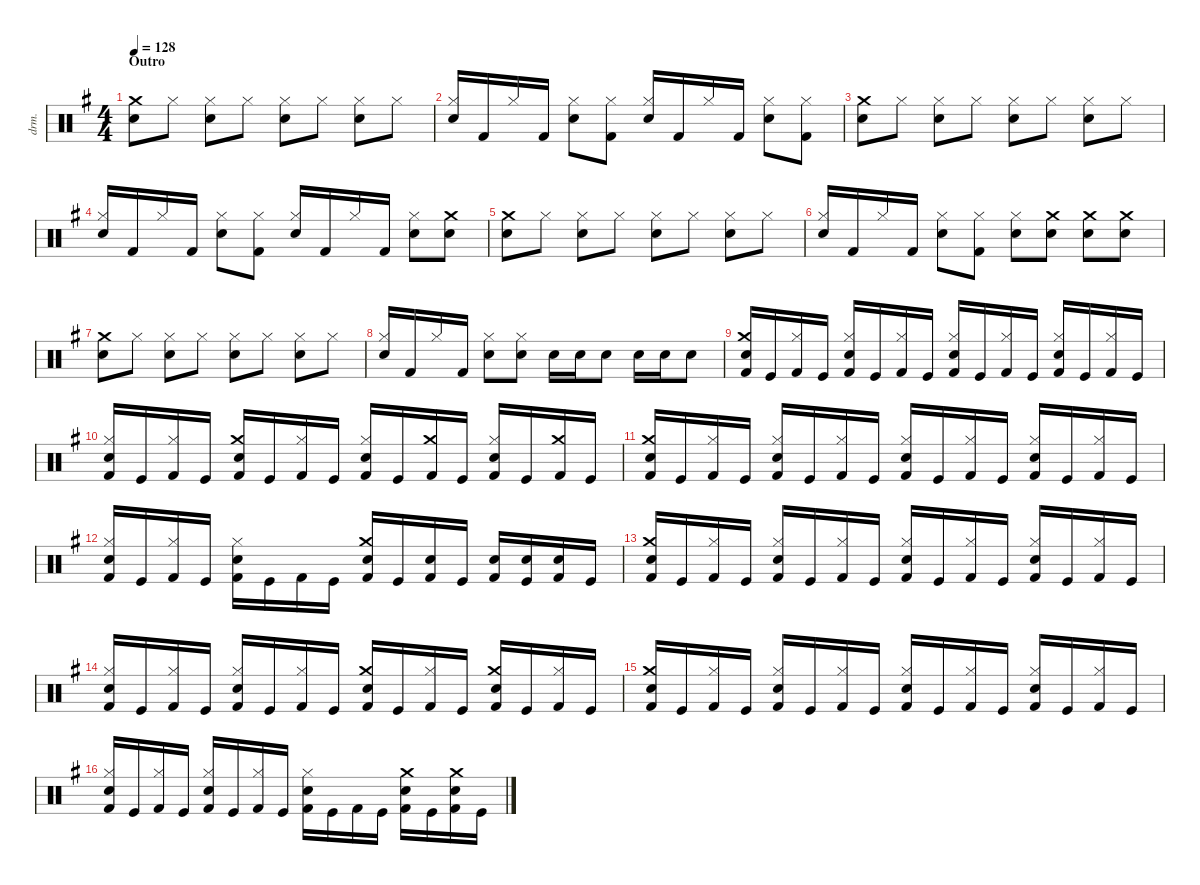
\defaultSystemsLayout 4
\hideDynamics
\bracketExtendMode nobrackets
\otherSystemsTrackNameOrientation horizontal
\track ("Lars Ulrich (Drums)" "drm.") {defaultSystemsLayout 4 instrument percussion}
\staff {score}
\articulation defaults
\ts (4 4)
\section ("" "Outro")
\tempo 128
\clef neutral
\ks eminor
("Crash medium (hit)"{acc forcenatural} "Snare (hit) 2"{acc forcenatural}).8{dy f beam Down} "Hi-Hat (closed)"{acc forcenatural}.8{beam Down} ("Snare (hit) 2"{acc forcenatural} "Hi-Hat (closed)"{acc forcenatural}).8{beam Down} "Hi-Hat (closed)"{acc forcenatural}.8{beam Down} ("Snare (hit) 2"{acc forcenatural} "Hi-Hat (closed)"{acc forcenatural}).8{beam Down} "Hi-Hat (closed)"{acc forcenatural}.8{beam Down} ("Snare (hit) 2"{acc forcenatural} "Hi-Hat (closed)"{acc forcenatural}).8{beam Down} "Hi-Hat (closed)"{acc forcenatural}.8{beam Down} |
("Snare (hit) 2"{acc forcenatural} "Hi-Hat (closed)"{acc forcenatural}).16{beam Up} "Kick (hit) 2"{acc forcenatural}.16{beam Up} "Hi-Hat (closed)"{acc forcenatural}.16{beam Up} "Kick (hit) 2"{acc forcenatural}.16{beam Up} ("Snare (hit) 2"{acc forcenatural} "Hi-Hat (closed)"{acc forcenatural}).8{beam Down} ("Kick (hit) 2"{acc forcenatural} "Hi-Hat (closed)"{acc forcenatural}).8{beam Down} ("Snare (hit) 2"{acc forcenatural} "Hi-Hat (closed)"{acc forcenatural}).16{beam Up} "Kick (hit) 2"{acc forcenatural}.16{beam Up} "Hi-Hat (closed)"{acc forcenatural}.16{beam Up} "Kick (hit) 2"{acc forcenatural}.16{beam Up} ("Snare (hit) 2"{acc forcenatural} "Hi-Hat (closed)"{acc forcenatural}).8{beam Down} ("Kick (hit) 2"{acc forcenatural} "Hi-Hat (closed)"{acc forcenatural}).8{beam Down} |
("Crash medium (hit)"{acc forcenatural} "Snare (hit) 2"{acc forcenatural}).8{beam Down} "Hi-Hat (closed)"{acc forcenatural}.8{beam Down} ("Snare (hit) 2"{acc forcenatural} "Hi-Hat (closed)"{acc forcenatural}).8{beam Down} "Hi-Hat (closed)"{acc forcenatural}.8{beam Down} ("Snare (hit) 2"{acc forcenatural} "Hi-Hat (closed)"{acc forcenatural}).8{beam Down} "Hi-Hat (closed)"{acc forcenatural}.8{beam Down} ("Snare (hit) 2"{acc forcenatural} "Hi-Hat (closed)"{acc forcenatural}).8{beam Down} "Hi-Hat (closed)"{acc forcenatural}.8{beam Down} |
("Snare (hit) 2"{acc forcenatural} "Hi-Hat (closed)"{acc forcenatural}).16{beam Up} "Kick (hit) 2"{acc forcenatural}.16{beam Up} "Hi-Hat (closed)"{acc forcenatural}.16{beam Up} "Kick (hit) 2"{acc forcenatural}.16{beam Up} ("Snare (hit) 2"{acc forcenatural} "Hi-Hat (closed)"{acc forcenatural}).8{beam Down} ("Kick (hit) 2"{acc forcenatural} "Hi-Hat (closed)"{acc forcenatural}).8{beam Down} ("Snare (hit) 2"{acc forcenatural} "Hi-Hat (closed)"{acc forcenatural}).16{beam Up} "Kick (hit) 2"{acc forcenatural}.16{beam Up} "Hi-Hat (closed)"{acc forcenatural}.16{beam Up} "Kick (hit) 2"{acc forcenatural}.16{beam Up} ("Snare (hit) 2"{acc forcenatural} "Hi-Hat (closed)"{acc forcenatural}).8{beam Down} ("Snare (hit) 2"{acc forcenatural} "Crash medium (hit)"{acc forcenatural}).8{beam Down} |
("Crash medium (hit)"{acc forcenatural} "Snare (hit) 2"{acc forcenatural}).8{beam Down} "Hi-Hat (closed)"{acc forcenatural}.8{beam Down} ("Snare (hit) 2"{acc forcenatural} "Hi-Hat (closed)"{acc forcenatural}).8{beam Down} "Hi-Hat (closed)"{acc forcenatural}.8{beam Down} ("Snare (hit) 2"{acc forcenatural} "Hi-Hat (closed)"{acc forcenatural}).8{beam Down} "Hi-Hat (closed)"{acc forcenatural}.8{beam Down} ("Snare (hit) 2"{acc forcenatural} "Hi-Hat (closed)"{acc forcenatural}).8{beam Down} "Hi-Hat (closed)"{acc forcenatural}.8{beam Down} |
("Snare (hit) 2"{acc forcenatural} "Hi-Hat (closed)"{acc forcenatural}).16{beam Up} "Kick (hit) 2"{acc forcenatural}.16{beam Up} "Hi-Hat (closed)"{acc forcenatural}.16{beam Up} "Kick (hit) 2"{acc forcenatural}.16{beam Up} ("Snare (hit) 2"{acc forcenatural} "Hi-Hat (closed)"{acc forcenatural}).8{beam Down} ("Kick (hit) 2"{acc forcenatural} "Hi-Hat (closed)"{acc forcenatural}).8{beam Down} ("Hi-Hat (closed)"{acc forcenatural} "Snare (hit) 2"{acc forcenatural}).8{beam Down} ("Crash medium (hit)"{acc forcenatural} "Snare (hit) 2"{acc forcenatural}).8{beam Down} ("Crash medium (hit)"{acc forcenatural} "Snare (hit) 2"{acc forcenatural}).8{beam Down} ("Crash medium (hit)"{acc forcenatural} "Snare (hit) 2"{acc forcenatural}).8{beam Down} |
("Crash medium (hit)"{acc forcenatural} "Snare (hit) 2"{acc forcenatural}).8{beam Down} "Hi-Hat (closed)"{acc forcenatural}.8{beam Down} ("Snare (hit) 2"{acc forcenatural} "Hi-Hat (closed)"{acc forcenatural}).8{beam Down} "Hi-Hat (closed)"{acc forcenatural}.8{beam Down} ("Snare (hit) 2"{acc forcenatural} "Hi-Hat (closed)"{acc forcenatural}).8{beam Down} "Hi-Hat (closed)"{acc forcenatural}.8{beam Down} ("Snare (hit) 2"{acc forcenatural} "Hi-Hat (closed)"{acc forcenatural}).8{beam Down} "Hi-Hat (closed)"{acc forcenatural}.8{beam Down} |
("Hi-Hat (closed)"{acc forcenatural} "Snare (hit) 2"{acc forcenatural}).16{beam Up} "Kick (hit) 2"{acc forcenatural}.16{beam Up} "Hi-Hat (closed)"{acc forcenatural}.16{beam Up} "Kick (hit) 2"{acc forcenatural}.16{beam Up} ("Snare (hit) 2"{acc forcenatural} "Hi-Hat (closed)"{acc forcenatural}).8{beam Down} ("Hi-Hat (closed)"{acc forcenatural} "Snare (hit) 2"{acc forcenatural}).8{beam Down} "Snare (hit) 2"{acc forcenatural}.16{beam Down} "Snare (hit) 2"{acc forcenatural}.16{beam Down} "Snare (hit) 2"{acc forcenatural}.8{beam Down} "Snare (hit) 2"{acc forcenatural}.16{beam Down} "Snare (hit) 2"{acc forcenatural}.16{beam Down} "Snare (hit) 2"{acc forcenatural}.8{beam Down} |
("Snare (hit) 2"{acc forcenatural} "Crash medium (hit)"{acc forcenatural} "Kick (hit) 2"{acc forcenatural}).16{beam Up} "Kick (hit)"{acc forcenatural}.16{beam Up} ("Hi-Hat (closed)"{acc forcenatural} "Kick (hit) 2"{acc forcenatural}).16{beam Up} "Kick (hit)"{acc forcenatural}.16{beam Up} ("Snare (hit) 2"{acc forcenatural} "Hi-Hat (closed)"{acc forcenatural} "Kick (hit) 2"{acc forcenatural}).16{beam Up} "Kick (hit)"{acc forcenatural}.16{beam Up} ("Hi-Hat (closed)"{acc forcenatural} "Kick (hit) 2"{acc forcenatural}).16{beam Up} "Kick (hit)"{acc forcenatural}.16{beam Up} ("Snare (hit) 2"{acc forcenatural} "Hi-Hat (closed)"{acc forcenatural} "Kick (hit) 2"{acc forcenatural}).16{beam Up} "Kick (hit)"{acc forcenatural}.16{beam Up} ("Hi-Hat (closed)"{acc forcenatural} "Kick (hit) 2"{acc forcenatural}).16{beam Up} "Kick (hit)"{acc forcenatural}.16{beam Up} ("Snare (hit) 2"{acc forcenatural} "Hi-Hat (closed)"{acc forcenatural} "Kick (hit) 2"{acc forcenatural}).16{beam Up} "Kick (hit)"{acc forcenatural}.16{beam Up} ("Hi-Hat (closed)"{acc forcenatural} "Kick (hit) 2"{acc forcenatural}).16{beam Up} "Kick (hit)"{acc forcenatural}.16{beam Up} |
("Snare (hit) 2"{acc forcenatural} "Hi-Hat (closed)"{acc forcenatural} "Kick (hit) 2"{acc forcenatural}).16{beam Up} "Kick (hit)"{acc forcenatural}.16{beam Up} ("Hi-Hat (closed)"{acc forcenatural} "Kick (hit) 2"{acc forcenatural}).16{beam Up} "Kick (hit)"{acc forcenatural}.16{beam Up} ("Crash medium (hit)"{acc forcenatural} "Snare (hit) 2"{acc forcenatural} "Kick (hit) 2"{acc forcenatural}).16{beam Up} "Kick (hit)"{acc forcenatural}.16{beam Up} ("Hi-Hat (closed)"{acc forcenatural} "Kick (hit) 2"{acc forcenatural}).16{beam Up} "Kick (hit)"{acc forcenatural}.16{beam Up} ("Snare (hit) 2"{acc forcenatural} "Hi-Hat (closed)"{acc forcenatural} "Kick (hit) 2"{acc forcenatural}).16{beam Up} "Kick (hit)"{acc forcenatural}.16{beam Up} ("Crash medium (hit)"{acc forcenatural} "Kick (hit) 2"{acc forcenatural}).16{beam Up} "Kick (hit)"{acc forcenatural}.16{beam Up} ("Snare (hit) 2"{acc forcenatural} "Hi-Hat (closed)"{acc forcenatural} "Kick (hit) 2"{acc forcenatural}).16{beam Up} "Kick (hit)"{acc forcenatural}.16{beam Up} ("Crash medium (hit)"{acc forcenatural} "Kick (hit) 2"{acc forcenatural}).16{beam Up} "Kick (hit)"{acc forcenatural}.16{beam Up} |
("Snare (hit) 2"{acc forcenatural} "Crash medium (hit)"{acc forcenatural} "Kick (hit) 2"{acc forcenatural}).16{beam Up} "Kick (hit)"{acc forcenatural}.16{beam Up} ("Hi-Hat (closed)"{acc forcenatural} "Kick (hit) 2"{acc forcenatural}).16{beam Up} "Kick (hit)"{acc forcenatural}.16{beam Up} ("Snare (hit) 2"{acc forcenatural} "Hi-Hat (closed)"{acc forcenatural} "Kick (hit) 2"{acc forcenatural}).16{beam Up} "Kick (hit)"{acc forcenatural}.16{beam Up} ("Hi-Hat (closed)"{acc forcenatural} "Kick (hit) 2"{acc forcenatural}).16{beam Up} "Kick (hit)"{acc forcenatural}.16{beam Up} ("Snare (hit) 2"{acc forcenatural} "Hi-Hat (closed)"{acc forcenatural} "Kick (hit) 2"{acc forcenatural}).16{beam Up} "Kick (hit)"{acc forcenatural}.16{beam Up} ("Hi-Hat (closed)"{acc forcenatural} "Kick (hit) 2"{acc forcenatural}).16{beam Up} "Kick (hit)"{acc forcenatural}.16{beam Up} ("Snare (hit) 2"{acc forcenatural} "Hi-Hat (closed)"{acc forcenatural} "Kick (hit) 2"{acc forcenatural}).16{beam Up} "Kick (hit)"{acc forcenatural}.16{beam Up} ("Hi-Hat (closed)"{acc forcenatural} "Kick (hit) 2"{acc forcenatural}).16{beam Up} "Kick (hit)"{acc forcenatural}.16{beam Up} |
("Snare (hit) 2"{acc forcenatural} "Hi-Hat (closed)"{acc forcenatural} "Kick (hit) 2"{acc forcenatural}).16{beam Up} "Kick (hit)"{acc forcenatural}.16{beam Up} ("Hi-Hat (closed)"{acc forcenatural} "Kick (hit) 2"{acc forcenatural}).16{beam Up} "Kick (hit)"{acc forcenatural}.16{beam Up} ("Snare (hit) 2"{acc forcenatural} "Hi-Hat (closed)"{acc forcenatural} "Kick (hit) 2"{acc forcenatural}).16{beam Down} "Kick (hit)"{acc forcenatural}.16{beam Down} "Kick (hit) 2"{acc forcenatural}.16{beam Down} "Kick (hit)"{acc forcenatural}.16{beam Down} ("Snare (hit) 2"{acc forcenatural} "Crash medium (hit)"{acc forcenatural} "Kick (hit) 2"{acc forcenatural}).16{beam Up} "Kick (hit)"{acc forcenatural}.16{beam Up} ("Snare (hit) 2"{acc forcenatural} "Kick (hit) 2"{acc forcenatural}).16{beam Up} "Kick (hit)"{acc forcenatural}.16{beam Up} ("Snare (hit) 2"{acc forcenatural} "Kick (hit) 2"{acc forcenatural}).16{beam Up} ("Snare (hit) 2"{acc forcenatural} "Kick (hit)"{acc forcenatural}).16{beam Up} ("Snare (hit) 2"{acc forcenatural} "Kick (hit) 2"{acc forcenatural}).16{beam Up} "Kick (hit)"{acc forcenatural}.16{beam Up} |
("Snare (hit) 2"{acc forcenatural} "Crash medium (hit)"{acc forcenatural} "Kick (hit) 2"{acc forcenatural}).16{beam Up} "Kick (hit)"{acc forcenatural}.16{beam Up} ("Hi-Hat (closed)"{acc forcenatural} "Kick (hit) 2"{acc forcenatural}).16{beam Up} "Kick (hit)"{acc forcenatural}.16{beam Up} ("Snare (hit) 2"{acc forcenatural} "Hi-Hat (closed)"{acc forcenatural} "Kick (hit) 2"{acc forcenatural}).16{beam Up} "Kick (hit)"{acc forcenatural}.16{beam Up} ("Hi-Hat (closed)"{acc forcenatural} "Kick (hit) 2"{acc forcenatural}).16{beam Up} "Kick (hit)"{acc forcenatural}.16{beam Up} ("Snare (hit) 2"{acc forcenatural} "Hi-Hat (closed)"{acc forcenatural} "Kick (hit) 2"{acc forcenatural}).16{beam Up} "Kick (hit)"{acc forcenatural}.16{beam Up} ("Hi-Hat (closed)"{acc forcenatural} "Kick (hit) 2"{acc forcenatural}).16{beam Up} "Kick (hit)"{acc forcenatural}.16{beam Up} ("Snare (hit) 2"{acc forcenatural} "Hi-Hat (closed)"{acc forcenatural} "Kick (hit) 2"{acc forcenatural}).16{beam Up} "Kick (hit)"{acc forcenatural}.16{beam Up} ("Hi-Hat (closed)"{acc forcenatural} "Kick (hit) 2"{acc forcenatural}).16{beam Up} "Kick (hit)"{acc forcenatural}.16{beam Up} |
("Snare (hit) 2"{acc forcenatural} "Hi-Hat (closed)"{acc forcenatural} "Kick (hit) 2"{acc forcenatural}).16{beam Up} "Kick (hit)"{acc forcenatural}.16{beam Up} ("Hi-Hat (closed)"{acc forcenatural} "Kick (hit) 2"{acc forcenatural}).16{beam Up} "Kick (hit)"{acc forcenatural}.16{beam Up} ("Snare (hit) 2"{acc forcenatural} "Hi-Hat (closed)"{acc forcenatural} "Kick (hit) 2"{acc forcenatural}).16{beam Up} "Kick (hit)"{acc forcenatural}.16{beam Up} ("Hi-Hat (closed)"{acc forcenatural} "Kick (hit) 2"{acc forcenatural}).16{beam Up} "Kick (hit)"{acc forcenatural}.16{beam Up} ("Crash medium (hit)"{acc forcenatural} "Snare (hit) 2"{acc forcenatural} "Kick (hit) 2"{acc forcenatural}).16{beam Up} "Kick (hit)"{acc forcenatural}.16{beam Up} ("Hi-Hat (closed)"{acc forcenatural} "Kick (hit) 2"{acc forcenatural}).16{beam Up} "Kick (hit)"{acc forcenatural}.16{beam Up} ("Crash medium (hit)"{acc forcenatural} "Snare (hit) 2"{acc forcenatural} "Kick (hit) 2"{acc forcenatural}).16{beam Up} "Kick (hit)"{acc forcenatural}.16{beam Up} ("Hi-Hat (closed)"{acc forcenatural} "Kick (hit) 2"{acc forcenatural}).16{beam Up} "Kick (hit)"{acc forcenatural}.16{beam Up} |
("Snare (hit) 2"{acc forcenatural} "Crash medium (hit)"{acc forcenatural} "Kick (hit) 2"{acc forcenatural}).16{beam Up} "Kick (hit)"{acc forcenatural}.16{beam Up} ("Hi-Hat (closed)"{acc forcenatural} "Kick (hit) 2"{acc forcenatural}).16{beam Up} "Kick (hit)"{acc forcenatural}.16{beam Up} ("Snare (hit) 2"{acc forcenatural} "Hi-Hat (closed)"{acc forcenatural} "Kick (hit) 2"{acc forcenatural}).16{beam Up} "Kick (hit)"{acc forcenatural}.16{beam Up} ("Hi-Hat (closed)"{acc forcenatural} "Kick (hit) 2"{acc forcenatural}).16{beam Up} "Kick (hit)"{acc forcenatural}.16{beam Up} ("Snare (hit) 2"{acc forcenatural} "Hi-Hat (closed)"{acc forcenatural} "Kick (hit) 2"{acc forcenatural}).16{beam Up} "Kick (hit)"{acc forcenatural}.16{beam Up} ("Hi-Hat (closed)"{acc forcenatural} "Kick (hit) 2"{acc forcenatural}).16{beam Up} "Kick (hit)"{acc forcenatural}.16{beam Up} ("Snare (hit) 2"{acc forcenatural} "Hi-Hat (closed)"{acc forcenatural} "Kick (hit) 2"{acc forcenatural}).16{beam Up} "Kick (hit)"{acc forcenatural}.16{beam Up} ("Hi-Hat (closed)"{acc forcenatural} "Kick (hit) 2"{acc forcenatural}).16{beam Up} "Kick (hit)"{acc forcenatural}.16{beam Up} |
("Snare (hit) 2"{acc forcenatural} "Hi-Hat (closed)"{acc forcenatural} "Kick (hit) 2"{acc forcenatural}).16{beam Up} "Kick (hit)"{acc forcenatural}.16{beam Up} ("Hi-Hat (closed)"{acc forcenatural} "Kick (hit) 2"{acc forcenatural}).16{beam Up} "Kick (hit)"{acc forcenatural}.16{beam Up} ("Hi-Hat (closed)"{acc forcenatural} "Snare (hit) 2"{acc forcenatural} "Kick (hit) 2"{acc forcenatural}).16{beam Up} "Kick (hit)"{acc forcenatural}.16{beam Up} ("Hi-Hat (closed)"{acc forcenatural} "Kick (hit) 2"{acc forcenatural}).16{beam Up} "Kick (hit)"{acc forcenatural}.16{beam Up} ("Snare (hit) 2"{acc forcenatural} "Hi-Hat (closed)"{acc forcenatural} "Kick (hit) 2"{acc forcenatural}).16{beam Down} "Kick (hit)"{acc forcenatural}.16{beam Down} "Kick (hit) 2"{acc forcenatural}.16{beam Down} "Kick (hit)"{acc forcenatural}.16{beam Down} ("Crash medium (hit)"{acc forcenatural} "Snare (hit) 2"{acc forcenatural} "Kick (hit) 2"{acc forcenatural}).16{beam Down} "Kick (hit)"{acc forcenatural}.16{beam Down} ("Crash medium (hit)"{acc forcenatural} "Snare (hit) 2"{acc forcenatural} "Kick (hit) 2"{acc forcenatural}).16{beam Down} "Kick (hit)"{acc forcenatural}.16{beam Down}
